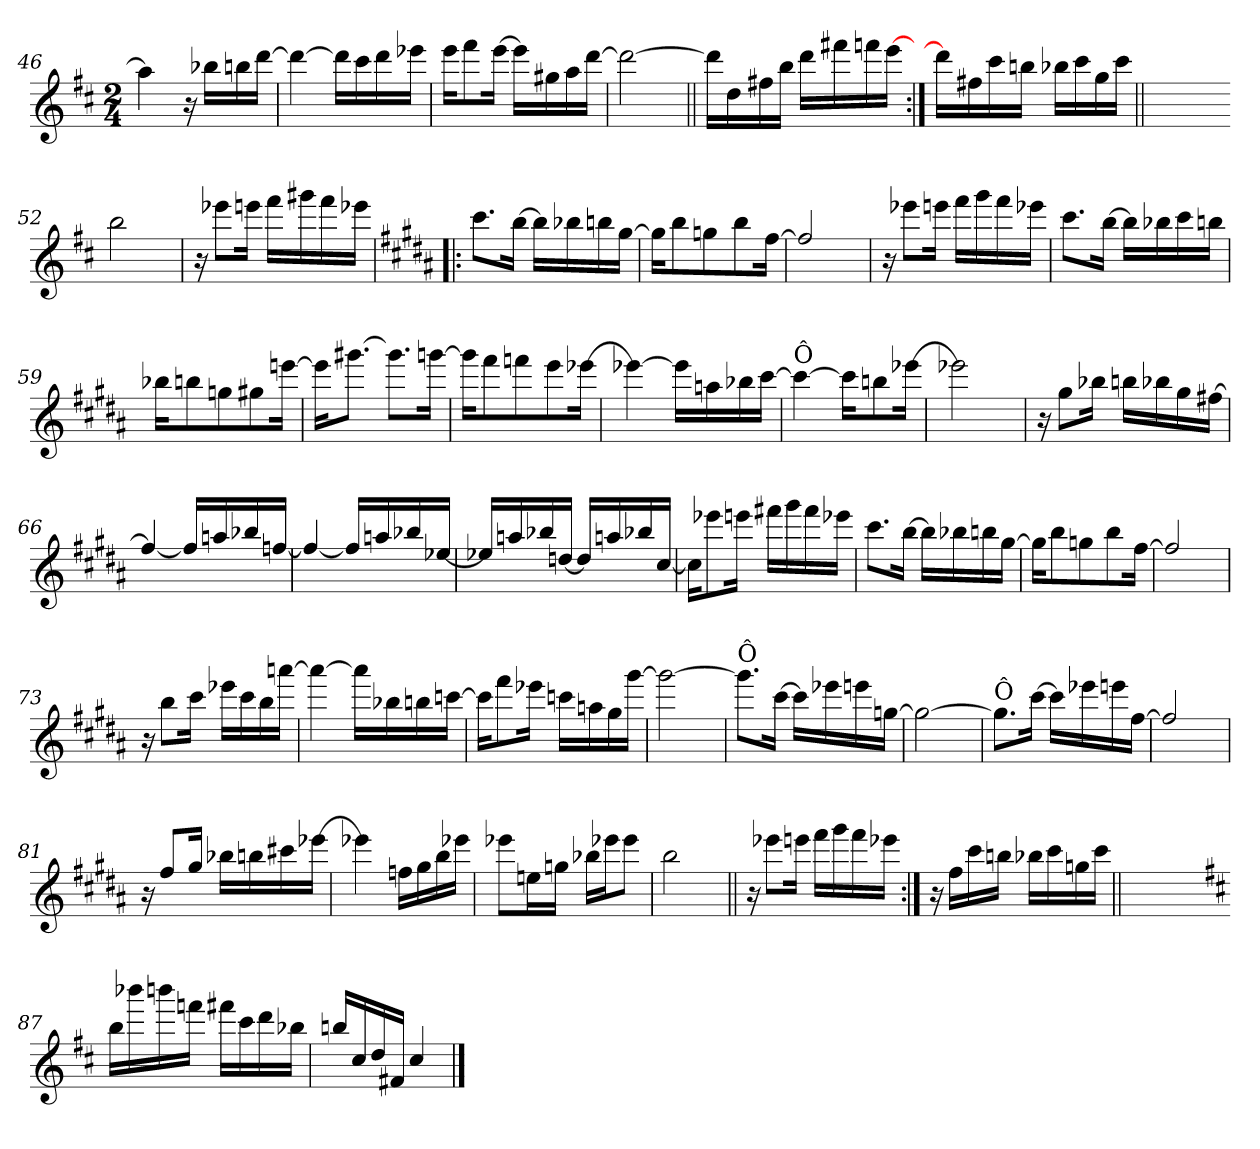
**kern
*part1
*staff1
*clefG2
*k[f#c#]
*D:
*M2/4
=46
4aa\]
16r
16bb-X\LL
16bbn\
[16ddd\JJ
=47
4ddd\_
16ddd\LL]
16ccc#\
16ddd\
16eee-X\JJ
!!LO:LB:g=z
=48
16eee\KL
8fff#\
[16eee\Jk
16eee\LL]
16gg#X\
16aa\
[16ddd\JJ
=49
2ddd\_
=50||
16ddd\LL]
16dd\
16ff#X\
16bb\JJ
16ddd\LL
16fff#X\
16fffn\
[16eee\JJ
=51:|!
16ddd\LL]
16ff#X\
16ccc#\
16bbn\JJ
16bb-X\LL
16ccc#\
16gg\
16ccc#\JJ
=51X511||
2ryy
!!LO:LB:g=z
=52-
2bb\
=53
16r
8eee-X\L
16eeen\Jk
16fff#\LL
16ggg#X\
16fff#\
16eee-X\JJ
=54!|:
*k[f#c#g#d#a#]
*B:
8.ccc#\L
[16bb\Jk
16bb\LL]
16bb-X\
16bbn\
[16gg#\JJ
=55
16gg#\KL]
8bb\
8ggn\
8bb\
[16ff#\Jk
=56
2ff#/]
!!LO:LB:g=z
=57
16r
8eee-X\L
16eeen\Jk
16fff#\LL
16ggg#\
16fff#\
16eee-X\JJ
=58
8.ccc#\L
[16bb\Jk
16bb\LL]
16bb-X\
16ccc#\
16bbn\JJ
=59
16bb-X\KL
8bbn\
8ggn\
8gg#X\
[16eeen\Jk
=60
16eee\KL]
[8.ggg#X\J
8.ggg#\L]
[16gggn\Jk
=61
16gggn\KL]
8fff#\
8fffn\
8eee\
[16eee-X\Jk
!!LO:LB:g=z
=62
4eee-X\_
16eee-\LL]
16aan\
16bb-X\
[16ccc#\JJ
=63
!LO:TX:a:t=Ô
4ccc#\_
16ccc#\KL]
8bbn\
[16eee-X\Jk
=64
2eee-X\]
=65
16r
8gg#\L
16bb-X\Jk
16bbn\LL
16bb-X\
16gg#\
[16ff#X\JJ
=66
4ff#/_
16ff#/LL]
16aan/
16bb-X/
[16ffn/JJ
!!LO:LB:g=z
=67
4ffn/_
16ff/LL]
16aan/
16bb-X/
[16ee-X/JJ
=68
16ee-X/LL]
16aan/
16bb-X/
[16ddn/JJ
16ddn/LL]
16aan/
16bb-X/
[16cc#/JJ
=69
16cc#\KL]
8eee-X\
16eeen\Jk
16fff#X\LL
16ggg#\
16fff#\
16eee-X\JJ
=70
8.ccc#\L
[16bb\Jk
16bb\LL]
16bb-X\
16bbn\
[16gg#\JJ
=71
16gg#\KL]
8bb\
8ggn\
8bb\
[16ff#\Jk
!!LO:LB:g=z
=72
2ff#/]
=73
16r
8bb\L
16ccc#\Jk
16eee-X\LL
16ccc#\
16bb\
[16aaan\JJ
=74
4aaan\_
16aaa\LL]
16bb-X\
16bbn\
[16cccn\JJ
=75
16cccn\KL]
8fff#\
16eee-X\Jk
16cccn\LL
16aan\
16gg#\
[16ggg#\JJ
=76
2ggg#\_
!!LO:LB:g=z
=77
!LO:TX:a:t=Ô
8.ggg#\L]
[16ccc#\Jk
16ccc#\LL]
16eee-X\
16eeen\
[16ggn\JJ
=78
2ggn\_
=79
!LO:TX:a:t=Ô
8.gg\L]
[16ccc#\Jk
16ccc#\LL]
16eee-X\
16eeen\
[16ff#\JJ
=80
2ff#/]
=81
16r
8ff#/L
16gg#/Jk
16bb-X\LL
16bbn\
16ccc#X\
[16eee-X\JJ
=82
4eee-X\]
16ffn\LL
16gg#\
16bb\
16eee-X\JJ
!!LO:LB:g=z
=83
8eee-X\L
16een\L
16ggn\JJ
16bb-X\LL
16eee-X\J
8eee-\J
=84
2bb\
=85||
16r
8eee-X\L
16eeen\Jk
16fff#\LL
16ggg#\
16fff#\
16eee-X\JJ
=86:|!
16r
16ff#\LL
16ccc#\
16bbn\JJ
16bb-X\LL
16ccc#\
16ggn\
16ccc#\JJ
=86X862||
2ryy
!!LO:LB:g=z
=87-
*k[f#c#]
*D:
16bb\LL
16bbb-X\
16bbbn\
16fffn\JJ
16fff#X\LL
16ccc#\
16ddd\
16bb-X\JJ
=88
16bbn/LL
16cc#/
16dd/
16f#X/JJ
4cc#/
==
*-
